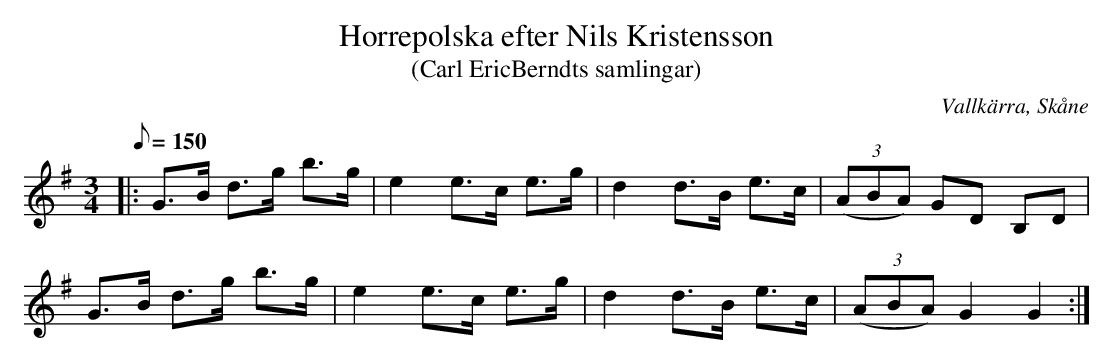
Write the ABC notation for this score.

X:1
T:Horrepolska efter Nils Kristensson
T:(Carl EricBerndts samlingar)
O:Vallkärra, Skåne
M:3/4
L:1/8
Q:150
K:G
|: G>B d>g b>g | e2 e>c e>g | d2 d>B e>c | (3(ABA) GD B,D |
G>B d>g b>g | e2 e>c e>g | d2 d>B e>c | (3(ABA) G2 G2 ::
:|
